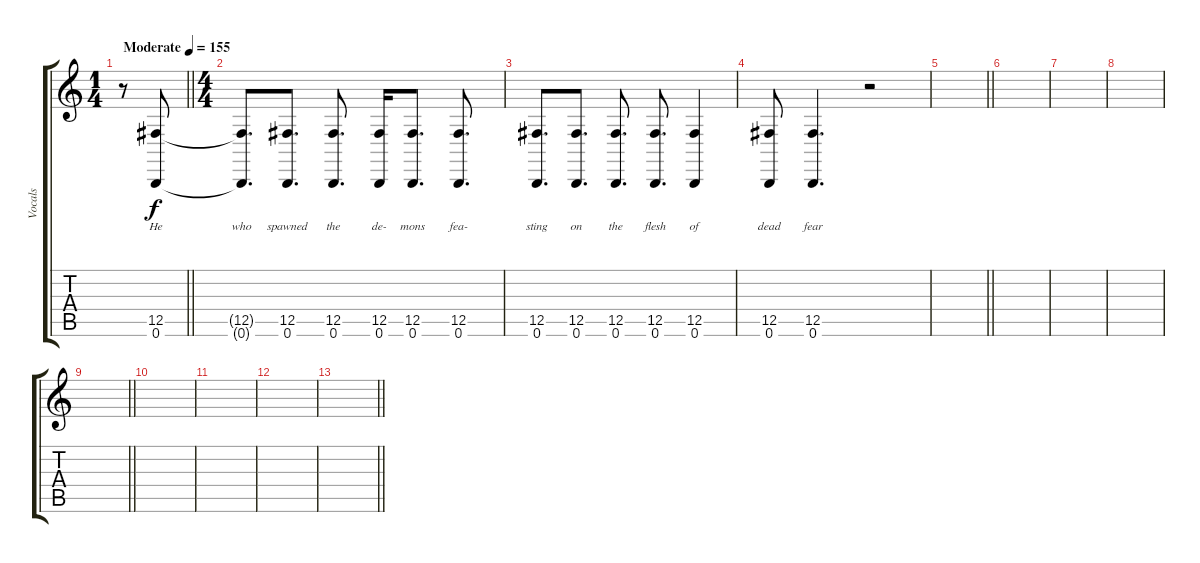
\track ("Vocals" "Vocals") {mute instrument lead2sawtooth}
\staff {score tabs}
\tuning (Db4 Ab3 E3 B2 Gb2 B1) {hide}
\ts (1 4)
\tempo (155 "Moderate")
\clef g2
\barLineRight lightlight
\ks c
r.8{dy f instrument lead2sawtooth} (12.5 0.6).8{lyrics (0 "He") lyrics (1 "") lyrics (2 "") lyrics (3 "") lyrics (4 "")} |
\ts (4 4)
(12.5{t} 0.6{t}).8{d lyrics (0 "who") lyrics (1 "") lyrics (2 "") lyrics (3 "") lyrics (4 "")} (12.5 0.6).8{d lyrics (0 "spawned") lyrics (1 "") lyrics (2 "") lyrics (3 "") lyrics (4 "")} (12.5 0.6).8{d lyrics (0 "the") lyrics (1 "") lyrics (2 "") lyrics (3 "") lyrics (4 "")} (12.5 0.6).16{lyrics (0 "de-") lyrics (1 "") lyrics (2 "") lyrics (3 "") lyrics (4 "")} (12.5 0.6).8{d lyrics (0 "mons") lyrics (1 "") lyrics (2 "") lyrics (3 "") lyrics (4 "")} (12.5 0.6).8{d lyrics (0 "fea-") lyrics (1 "") lyrics (2 "") lyrics (3 "") lyrics (4 "")} |
(12.5 0.6).8{d lyrics (0 "sting") lyrics (1 "") lyrics (2 "") lyrics (3 "") lyrics (4 "")} (12.5 0.6).8{d lyrics (0 "on") lyrics (1 "") lyrics (2 "") lyrics (3 "") lyrics (4 "")} (12.5 0.6).8{d lyrics (0 "the") lyrics (1 "") lyrics (2 "") lyrics (3 "") lyrics (4 "")} (12.5 0.6).8{d lyrics (0 "flesh") lyrics (1 "") lyrics (2 "") lyrics (3 "") lyrics (4 "")} (12.5 0.6).4{lyrics (0 "of") lyrics (1 "") lyrics (2 "") lyrics (3 "") lyrics (4 "")} |
(12.5 0.6).8{lyrics (0 "dead") lyrics (1 "") lyrics (2 "") lyrics (3 "") lyrics (4 "")} (12.5 0.6).4{d lyrics (0 "fear") lyrics (1 "") lyrics (2 "") lyrics (3 "") lyrics (4 "")} r.2 |
\barLineRight lightlight
|
|
|
|
\barLineRight lightlight
|
|
|
|
\barLineRight lightlight
